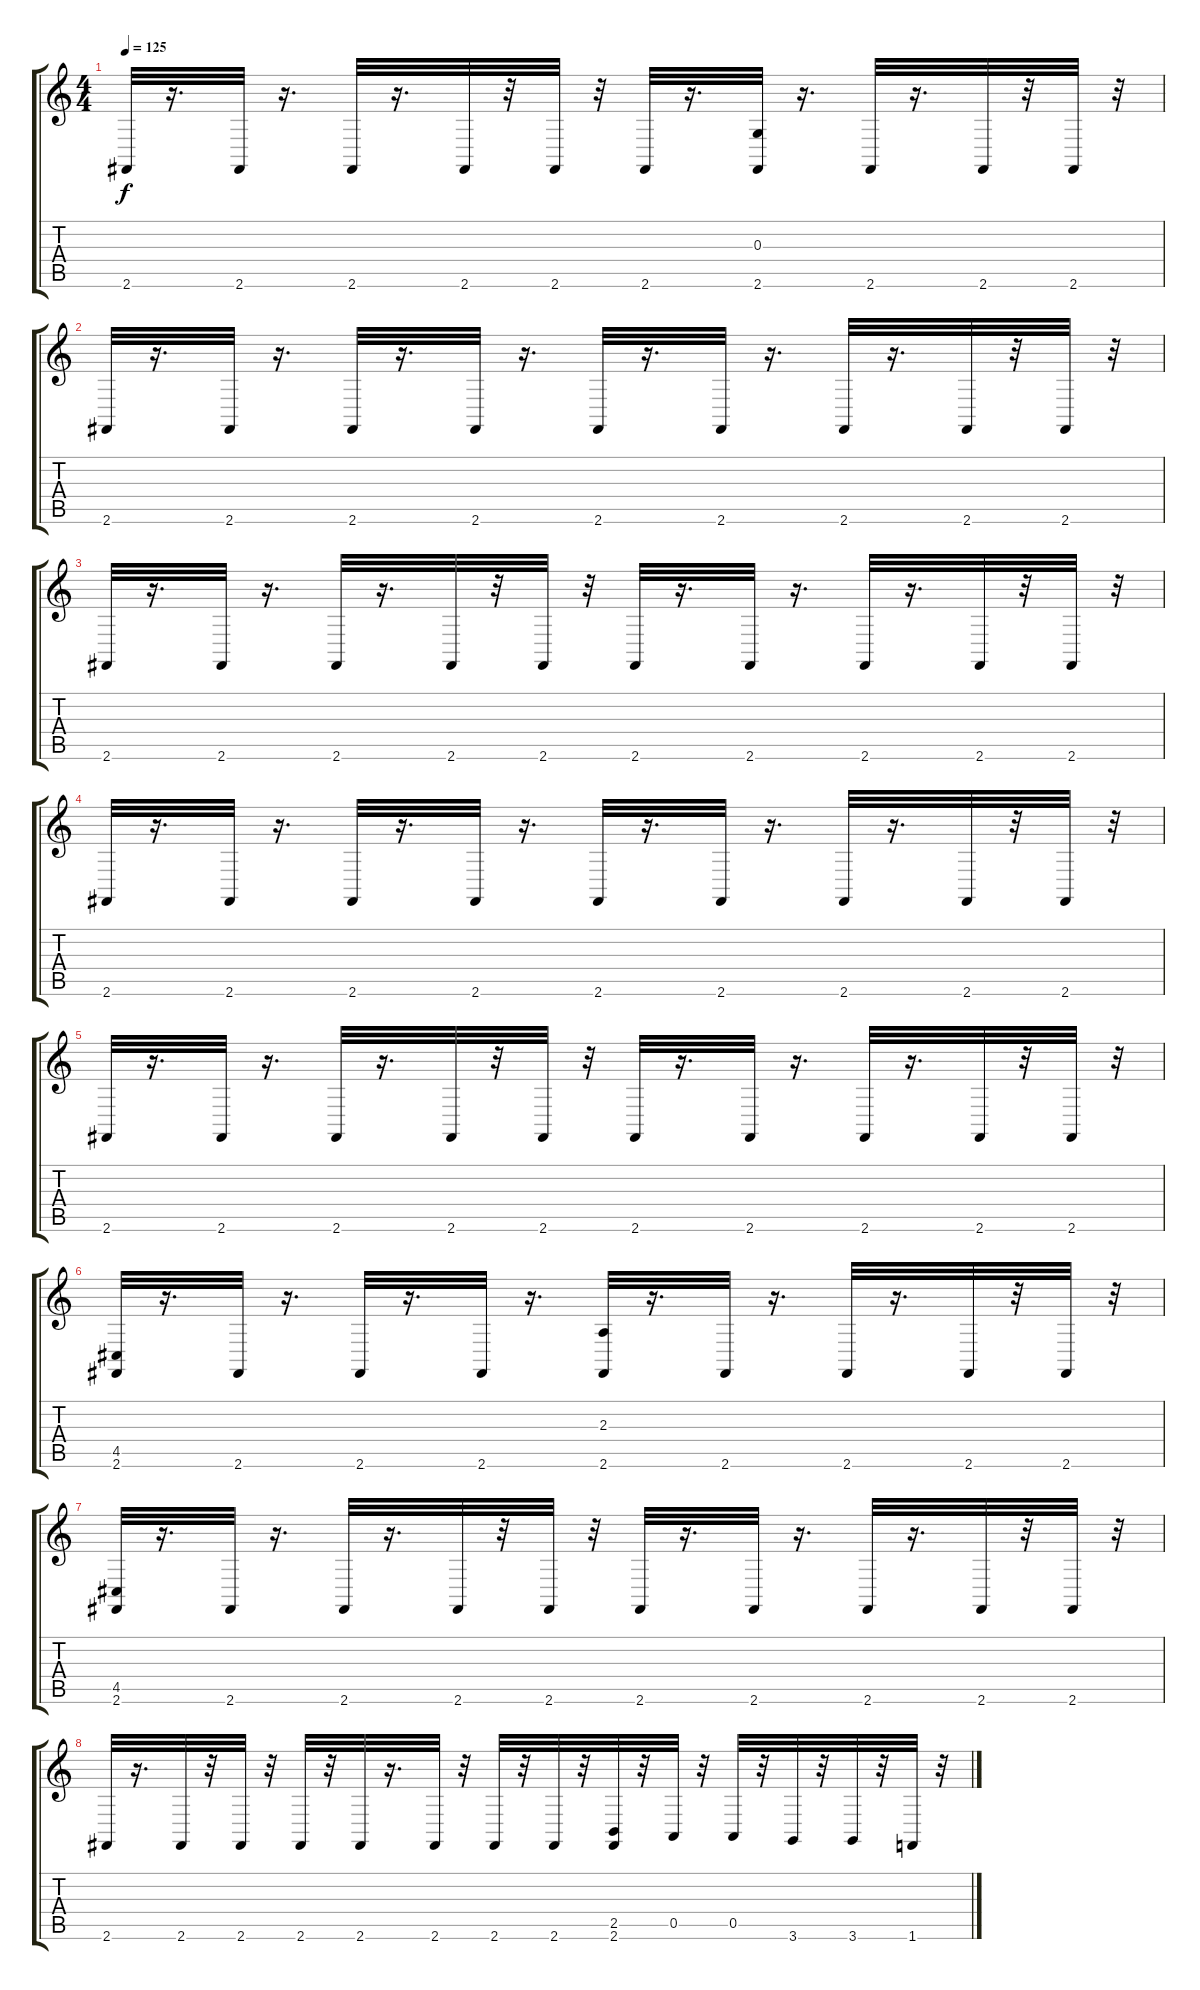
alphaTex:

\track "" {instrument drawbarorgan}
\staff {score tabs}
\tuning (E4 B3 G3 D3 A2 E2) {hide}
\ts (4 4)
\tempo 125
\clef g2
\ks c
2.6.32{dy f} r.16{d} 2.6.32 r.16{d} 2.6.32 r.16{d} 2.6.32 r.32 2.6.32 r.32 2.6.32 r.16{d} (0.3 2.6).32 r.16{d} 2.6.32 r.16{d} 2.6.32 r.32 2.6.32 r.32 |
2.6.32 r.16{d} 2.6.32 r.16{d} 2.6.32 r.16{d} 2.6.32 r.16{d} 2.6.32 r.16{d} 2.6.32 r.16{d} 2.6.32 r.16{d} 2.6.32 r.32 2.6.32 r.32 |
2.6.32 r.16{d} 2.6.32 r.16{d} 2.6.32 r.16{d} 2.6.32 r.32 2.6.32 r.32 2.6.32 r.16{d} 2.6.32 r.16{d} 2.6.32 r.16{d} 2.6.32 r.32 2.6.32 r.32 |
2.6.32 r.16{d} 2.6.32 r.16{d} 2.6.32 r.16{d} 2.6.32 r.16{d} 2.6.32 r.16{d} 2.6.32 r.16{d} 2.6.32 r.16{d} 2.6.32 r.32 2.6.32 r.32 |
2.6.32 r.16{d} 2.6.32 r.16{d} 2.6.32 r.16{d} 2.6.32 r.32 2.6.32 r.32 2.6.32 r.16{d} 2.6.32 r.16{d} 2.6.32 r.16{d} 2.6.32 r.32 2.6.32 r.32 |
(4.5 2.6).32 r.16{d} 2.6.32 r.16{d} 2.6.32 r.16{d} 2.6.32 r.16{d} (2.3 2.6).32 r.16{d} 2.6.32 r.16{d} 2.6.32 r.16{d} 2.6.32 r.32 2.6.32 r.32 |
(4.5 2.6).32 r.16{d} 2.6.32 r.16{d} 2.6.32 r.16{d} 2.6.32 r.32 2.6.32 r.32 2.6.32 r.16{d} 2.6.32 r.16{d} 2.6.32 r.16{d} 2.6.32 r.32 2.6.32 r.32 |
2.6.32 r.16{d} 2.6.32 r.32 2.6.32 r.32 2.6.32 r.32 2.6.32 r.16{d} 2.6.32 r.32 2.6.32 r.32 2.6.32 r.32 (2.5 2.6).32 r.32 0.5.32 r.32 0.5.32 r.32 3.6.32 r.32 3.6.32 r.32 1.6.32 r.32
